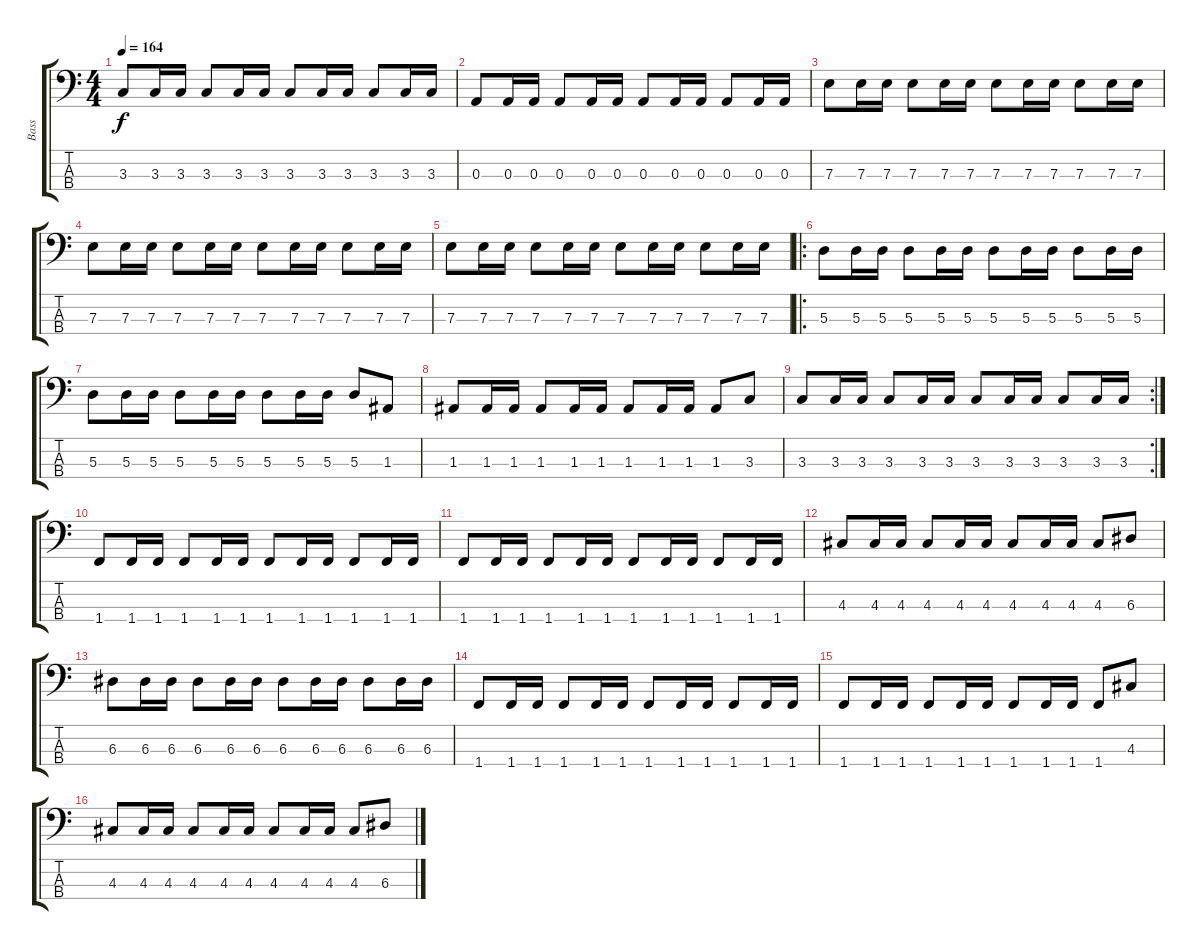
\track ("Bass" "Bass") {instrument electricbasspick}
\staff {score tabs}
\tuning (G2 D2 A1 E1) {hide}
\ts (4 4)
\tempo 164
\clef f4
\ks c
3.3.8{dy f} 3.3.16 3.3.16 3.3.8 3.3.16 3.3.16 3.3.8 3.3.16 3.3.16 3.3.8 3.3.16 3.3.16 |
0.3.8 0.3.16 0.3.16 0.3.8 0.3.16 0.3.16 0.3.8 0.3.16 0.3.16 0.3.8 0.3.16 0.3.16 |
7.3.8 7.3.16 7.3.16 7.3.8 7.3.16 7.3.16 7.3.8 7.3.16 7.3.16 7.3.8 7.3.16 7.3.16 |
7.3.8 7.3.16 7.3.16 7.3.8 7.3.16 7.3.16 7.3.8 7.3.16 7.3.16 7.3.8 7.3.16 7.3.16 |
7.3.8 7.3.16 7.3.16 7.3.8 7.3.16 7.3.16 7.3.8 7.3.16 7.3.16 7.3.8 7.3.16 7.3.16 |
\ro
5.3.8 5.3.16 5.3.16 5.3.8 5.3.16 5.3.16 5.3.8 5.3.16 5.3.16 5.3.8 5.3.16 5.3.16 |
5.3.8 5.3.16 5.3.16 5.3.8 5.3.16 5.3.16 5.3.8 5.3.16 5.3.16 5.3.8 1.3.8 |
1.3.8 1.3.16 1.3.16 1.3.8 1.3.16 1.3.16 1.3.8 1.3.16 1.3.16 1.3.8 3.3.8 |
\rc 2
3.3.8 3.3.16 3.3.16 3.3.8 3.3.16 3.3.16 3.3.8 3.3.16 3.3.16 3.3.8 3.3.16 3.3.16 |
1.4.8 1.4.16 1.4.16 1.4.8 1.4.16 1.4.16 1.4.8 1.4.16 1.4.16 1.4.8 1.4.16 1.4.16 |
1.4.8 1.4.16 1.4.16 1.4.8 1.4.16 1.4.16 1.4.8 1.4.16 1.4.16 1.4.8 1.4.16 1.4.16 |
4.3.8 4.3.16 4.3.16 4.3.8 4.3.16 4.3.16 4.3.8 4.3.16 4.3.16 4.3.8 6.3.8 |
6.3.8 6.3.16 6.3.16 6.3.8 6.3.16 6.3.16 6.3.8 6.3.16 6.3.16 6.3.8 6.3.16 6.3.16 |
1.4.8 1.4.16 1.4.16 1.4.8 1.4.16 1.4.16 1.4.8 1.4.16 1.4.16 1.4.8 1.4.16 1.4.16 |
1.4.8 1.4.16 1.4.16 1.4.8 1.4.16 1.4.16 1.4.8 1.4.16 1.4.16 1.4.8 4.3.8 |
4.3.8 4.3.16 4.3.16 4.3.8 4.3.16 4.3.16 4.3.8 4.3.16 4.3.16 4.3.8 6.3.8
